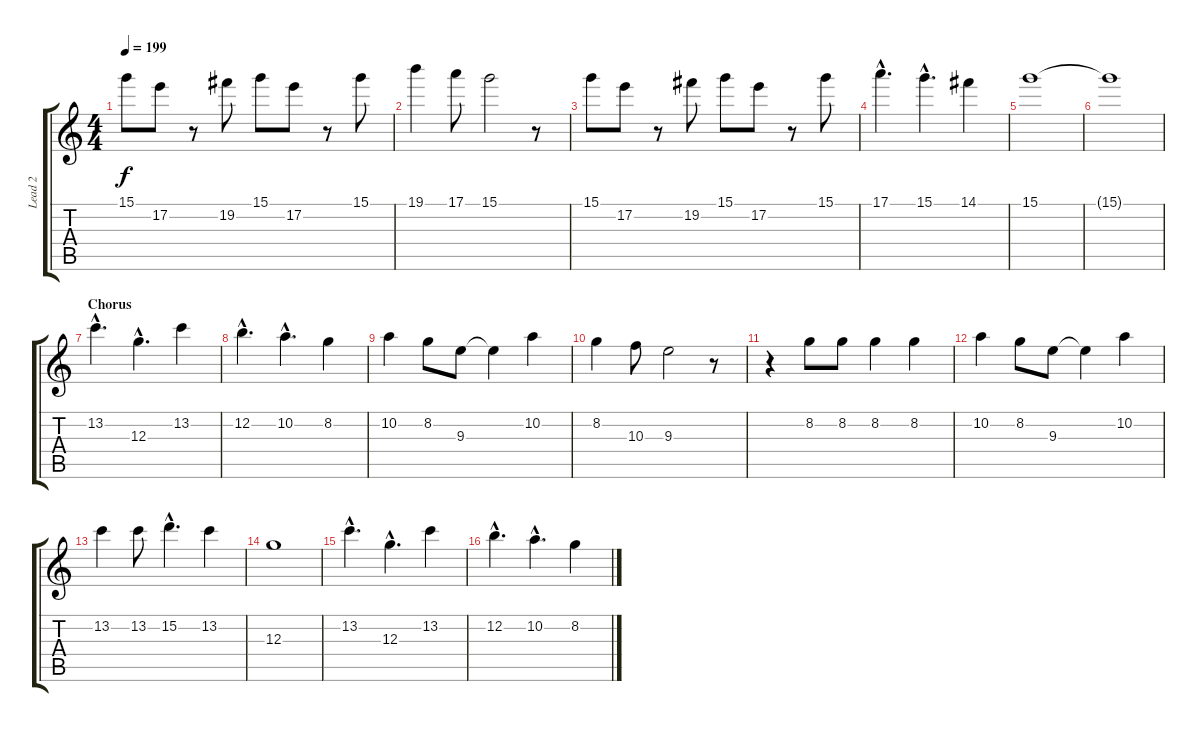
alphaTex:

\track ("Lead 2" "Lead 2") {instrument distortionguitar}
\staff {score tabs}
\tuning (E4 B3 G3 D3 A2 E2) {hide}
\ts (4 4)
\tempo 199
\clef g2
\ks c
15.1.8{dy f volume 14} 17.2.8 r.8 19.2.8 15.1.8 17.2.8 r.8 15.1.8 |
19.1.4 17.1.8 15.1.2 r.8 |
15.1.8 17.2.8 r.8 19.2.8 15.1.8 17.2.8 r.8 15.1.8 |
17.1{hac}.4{d} 15.1{hac}.4{d} 14.1.4 |
15.1.1{volume 0} |
15.1{t}.1 |
\section ("" "Chorus")
13.2{hac}.4{d volume 13} 12.3{hac}.4{d} 13.2.4 |
12.2{hac}.4{d} 10.2{hac}.4{d} 8.2.4 |
10.2.4 8.2.8 9.3.8 9.3{t}.4 10.2.4 |
8.2.4 10.3.8 9.3.2 r.8 |
r.4 8.2.8 8.2.8 8.2.4 8.2.4 |
10.2.4 8.2.8 9.3.8 9.3{t}.4 10.2.4 |
13.2.4 13.2.8 15.2{hac}.4{d} 13.2.4 |
12.3.1 |
\section ("" "")
13.2{hac}.4{d} 12.3{hac}.4{d} 13.2.4 |
12.2{hac}.4{d} 10.2{hac}.4{d} 8.2.4
